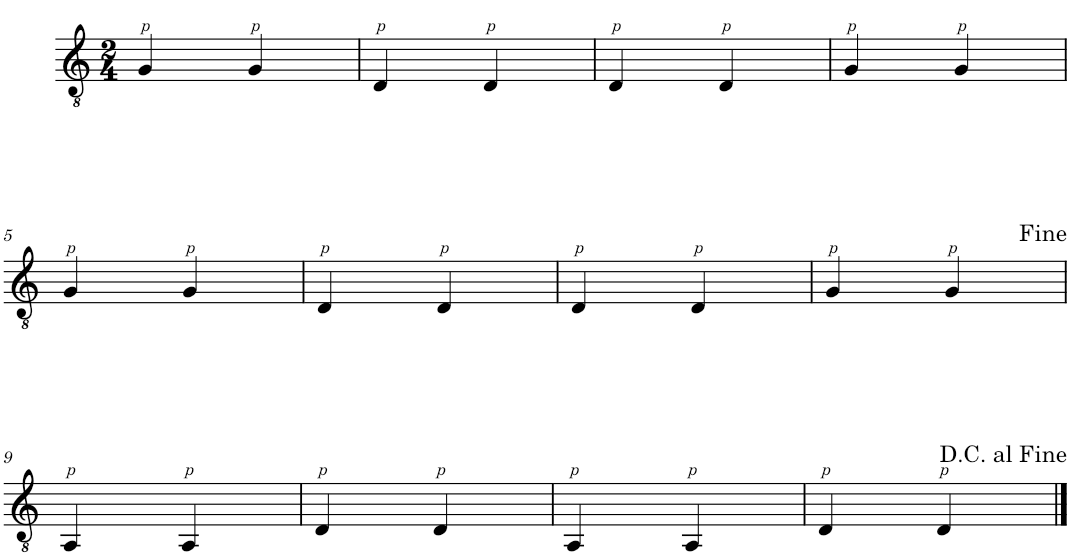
**kern
*part1
*staff1
*I"Guitare classique
*I'Guit.
*clefGv2
*k[]
*M2/4
=1
4G/
4G/
=2
4D/
4D/
=3
4D/
4D/
=4
4G/
4G/
!!LO:LB:g=z
=5
4G/
4G/
=6
4D/
4D/
=7
4D/
4D/
=8
4G/
4G/
!!LO:LB:g=z
=9
4AA/
4AA/
=10
4D/
4D/
=11
4AA/
4AA/
=12
4D/
4D/
==
*-
